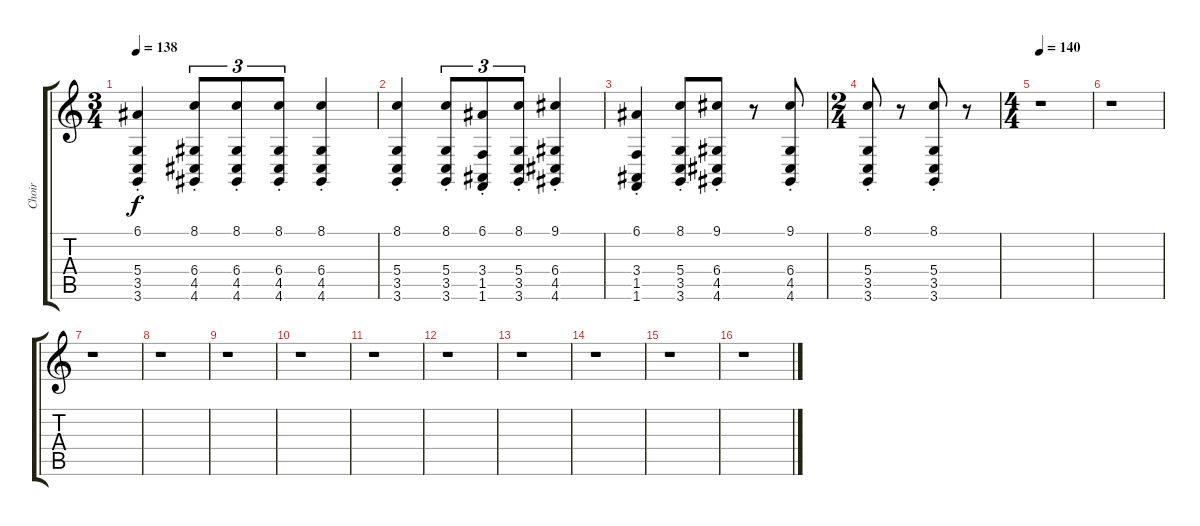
\track ("Choir" "Choir") {instrument choiraahs}
\staff {score tabs}
\tuning (E4 B3 G3 D3 A2 E2) {hide}
\ts (3 4)
\tempo 138
\clef g2
\ks c
(6.1{st} 5.4{st} 3.5{st} 3.6{st}).4{dy f} (8.1{st} 6.4{st} 4.5{st} 4.6{st}).8{tu (3 2)} (8.1{st} 6.4{st} 4.5{st} 4.6{st}).8{tu (3 2)} (8.1{st} 6.4{st} 4.5{st} 4.6{st}).8{tu (3 2)} (8.1{st} 6.4{st} 4.5{st} 4.6{st}).4 |
(8.1{st} 5.4{st} 3.5{st} 3.6{st}).4 (8.1{st} 5.4{st} 3.5{st} 3.6{st}).8{tu (3 2)} (6.1{st} 3.4{st} 1.5{st} 1.6{st}).8{tu (3 2)} (8.1{st} 5.4{st} 3.5{st} 3.6{st}).8{tu (3 2)} (9.1{st} 6.4{st} 4.5{st} 4.6{st}).4 |
(6.1{st} 3.4{st} 1.5{st} 1.6{st}).4 (8.1{st} 5.4{st} 3.5{st} 3.6{st}).8 (9.1{st} 6.4{st} 4.5{st} 4.6{st}).8 r.8 (9.1{st} 6.4{st} 4.5{st} 4.6{st}).8 |
\ts (2 4)
(8.1{st} 5.4{st} 3.5{st} 3.6{st}).8 r.8 (8.1{st} 5.4{st} 3.5{st} 3.6{st}).8 r.8 |
\ts (4 4)
\tempo 140
r.1 |
r.1 |
r.1 |
r.1 |
r.1 |
r.1 |
r.1 |
r.1 |
r.1 |
r.1 |
r.1 |
r.1
